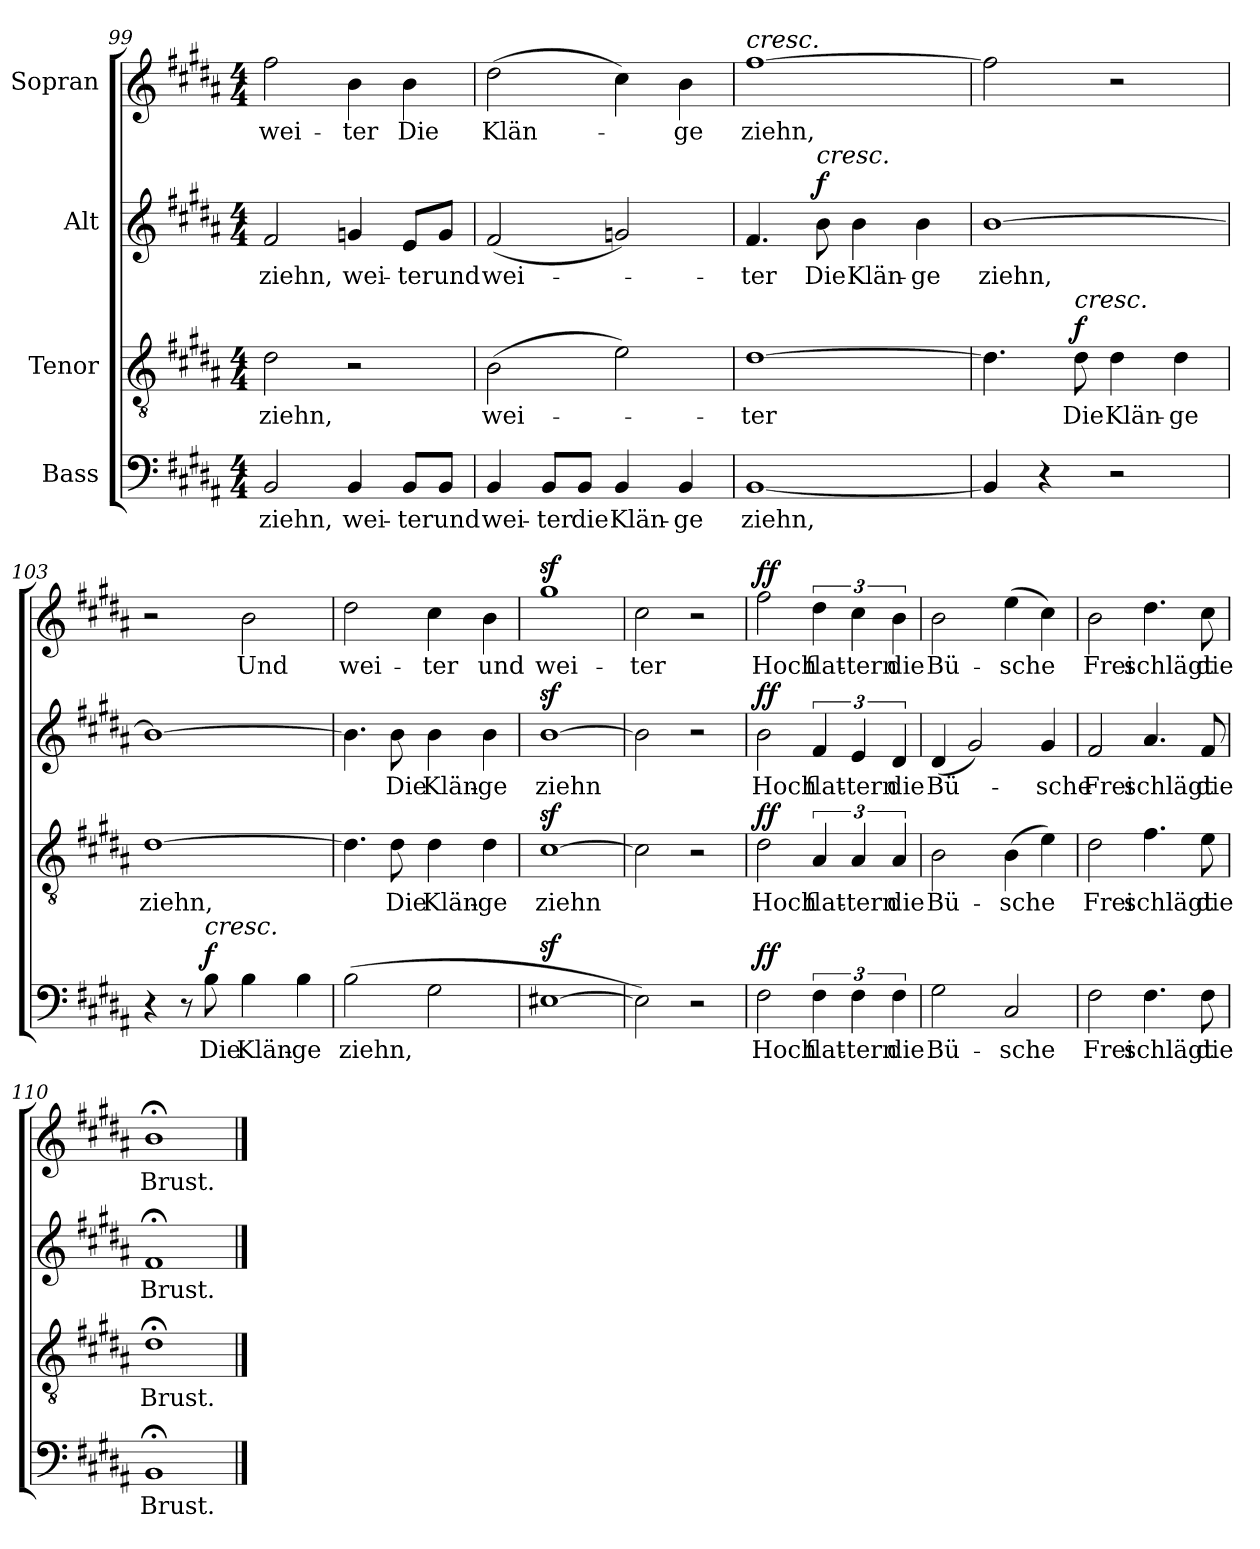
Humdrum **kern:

**kern	**text	**dynam	**kern	**text	**dynam	**kern	**text	**dynam	**kern	**text	**dynam
*part4	*part4	*part4	*part3	*part3	*part3	*part2	*part2	*part2	*part1	*part1	*part1
*staff4	*staff4	*staff4	*staff3	*staff3	*staff3	*staff2	*staff2	*staff2	*staff1	*staff1	*staff1
*I"Bass	*	*	*I"Tenor	*	*	*I"Alt	*	*	*I"Sopran	*	*
*clefF4	*	*	*clefGv2	*	*	*clefG2	*	*	*clefG2	*	*
*k[f#c#g#d#a#]	*	*	*k[f#c#g#d#a#]	*	*	*k[f#c#g#d#a#]	*	*	*k[f#c#g#d#a#]	*	*
*B:	*	*	*B:	*	*	*B:	*	*	*B:	*	*
*M4/4	*	*	*M4/4	*	*	*M4/4	*	*	*M4/4	*	*
=99	=99	=99	=99	=99	=99	=99	=99	=99	=99	=99	=99
!	!LO:LY:b	!	!	!LO:LY:b	!	!	!LO:LY:b	!	!	!LO:LY:b	!
2BB/	ziehn,	.	2d#\	ziehn,	.	2f#/	ziehn,	.	2ff#\	wei-	.
!	!LO:LY:b	!	!	!	!	!	!LO:LY:b	!	!	!LO:LY:b	!
4BB/	wei-	.	2r	.	.	4gn/	wei-	.	4b\	-ter	.
!	!LO:LY:b	!	!	!	!	!	!LO:LY:b	!	!	!LO:LY:b	!
8BB/L	-ter	.	.	.	.	8e/L	-ter	.	4b\	Die	.
!	!LO:LY:b	!	!	!	!	!	!LO:LY:b	!	!	!	!
8BB/J	und	.	.	.	.	8g/J	und	.	.	.	.
=100	=100	=100	=100	=100	=100	=100	=100	=100	=100	=100	=100
!	!LO:LY:b	!	!	!LO:LY:b	!	!	!LO:LY:b	!	!	!LO:LY:b	!
4BB/	wei-	.	(>2B\	wei-	.	(<2f#/	wei-	.	(>2dd#\	Klän-	.
!	!LO:LY:b	!	!	!	!	!	!	!	!	!	!
8BB/L	-ter	.	.	.	.	.	.	.	.	.	.
!	!LO:LY:b	!	!	!	!	!	!	!	!	!	!
8BB/J	die	.	.	.	.	.	.	.	.	.	.
!	!LO:LY:b	!	!	!	!	!	!	!	!	!	!
4BB/	Klän-	.	2e\)	.	.	2gn/)	.	.	4cc#\)	.	.
!	!LO:LY:b	!	!	!	!	!	!	!	!	!LO:LY:b	!
4BB/	-ge	.	.	.	.	.	.	.	4b\	-ge	.
!!LO:LB:g=z
=101	=101	=101	=101	=101	=101	=101	=101	=101	=101	=101	=101
!	!	!	!	!	!	!	!	!	!LO:TX:a:i:t=cresc.	!	!
!	!LO:LY:b	!	!	!LO:LY:b	!	!	!LO:LY:b	!	!	!LO:LY:b	!
[1BB	ziehn,	.	[1d#	-ter	.	4.f#/	-ter	.	[1ff#	ziehn,	.
!	!	!	!	!	!	!LO:TX:a:i:t=cresc.	!	!	!	!	!
!	!	!	!	!	!	!	!LO:LY:b	!LO:DY:b	!	!	!
.	.	.	.	.	.	8b\	Die	f	.	.	.
!	!	!	!	!	!	!	!LO:LY:b	!	!	!	!
.	.	.	.	.	.	4b\	Klän-	.	.	.	.
!	!	!	!	!	!	!	!LO:LY:b	!	!	!	!
.	.	.	.	.	.	4b\	-ge	.	.	.	.
=102	=102	=102	=102	=102	=102	=102	=102	=102	=102	=102	=102
!	!	!	!	!	!	!	!LO:LY:b	!	!	!	!
4BB/]	.	.	4.d#\]	.	.	[1b	ziehn,	.	2ff#\]	.	.
4r	.	.	.	.	.	.	.	.	.	.	.
!	!	!	!LO:TX:a:i:t=cresc.	!	!	!	!	!	!	!	!
!	!	!	!	!LO:LY:b	!LO:DY:b	!	!	!	!	!	!
.	.	.	8d#\	Die	f	.	.	.	.	.	.
!	!	!	!	!LO:LY:b	!	!	!	!	!	!	!
2r	.	.	4d#\	Klän-	.	.	.	.	2r	.	.
!	!	!	!	!LO:LY:b	!	!	!	!	!	!	!
.	.	.	4d#\	-ge	.	.	.	.	.	.	.
=103	=103	=103	=103	=103	=103	=103	=103	=103	=103	=103	=103
!	!	!	!	!LO:LY:b	!	!	!	!	!	!	!
4r	.	.	[1d#	ziehn,	.	1b_	.	.	2r	.	.
8r	.	.	.	.	.	.	.	.	.	.	.
!LO:TX:a:i:t=cresc.	!	!	!	!	!	!	!	!	!	!	!
!	!LO:LY:b	!LO:DY:b	!	!	!	!	!	!	!	!	!
8B\	Die	f	.	.	.	.	.	.	.	.	.
!	!LO:LY:b	!	!	!	!	!	!	!	!	!LO:LY:b	!
4B\	Klän-	.	.	.	.	.	.	.	2b\	Und	.
!	!LO:LY:b	!	!	!	!	!	!	!	!	!	!
4B\	-ge	.	.	.	.	.	.	.	.	.	.
=104	=104	=104	=104	=104	=104	=104	=104	=104	=104	=104	=104
!	!LO:LY:b	!	!	!	!	!	!	!	!	!LO:LY:b	!
(>2B\	ziehn,	.	4.d#\]	.	.	4.b\]	.	.	2dd#\	wei-	.
!	!	!	!	!LO:LY:b	!	!	!LO:LY:b	!	!	!	!
.	.	.	8d#\	Die	.	8b\	Die	.	.	.	.
!	!	!	!	!LO:LY:b	!	!	!LO:LY:b	!	!	!LO:LY:b	!
2G#\	.	.	4d#\	Klän-	.	4b\	Klän-	.	4cc#\	-ter	.
!	!	!	!	!LO:LY:b	!	!	!LO:LY:b	!	!	!LO:LY:b	!
.	.	.	4d#\	-ge	.	4b\	-ge	.	4b\	und	.
=105	=105	=105	=105	=105	=105	=105	=105	=105	=105	=105	=105
!	!	!	!	!LO:LY:b	!	!	!LO:LY:b	!	!	!LO:LY:b	!
[1E#Xz<	.	.	[1c#z<	ziehn	.	[1bz<	ziehn	.	1gg#z<	wei-	.
=106	=106	=106	=106	=106	=106	=106	=106	=106	=106	=106	=106
!	!	!	!	!	!	!	!	!	!	!LO:LY:b	!
2E#\])	.	.	2c#\]	.	.	2b\]	.	.	2cc#\	-ter	.
2r	.	.	2r	.	.	2r	.	.	2r	.	.
!!LO:PB:g=z
=107	=107	=107	=107	=107	=107	=107	=107	=107	=107	=107	=107
!	!LO:LY:b	!LO:DY:b	!	!LO:LY:b	!LO:DY:b	!	!LO:LY:b	!LO:DY:b	!	!LO:LY:b	!LO:DY:b
2F#\	Hoch	ff	2d#\	Hoch	ff	2b\	Hoch	ff	2ff#\	Hoch	ff
!	!LO:LY:b	!	!	!LO:LY:b	!	!	!LO:LY:b	!	!	!LO:LY:b	!
6F#\	flat-	.	6A#/	flat-	.	6f#/	flat-	.	6dd#\	flat-	.
!	!LO:LY:b	!	!	!LO:LY:b	!	!	!LO:LY:b	!	!	!LO:LY:b	!
6F#\	-tern	.	6A#/	-tern	.	6e/	-tern	.	6cc#\	-tern	.
!	!LO:LY:b	!	!	!LO:LY:b	!	!	!LO:LY:b	!	!	!LO:LY:b	!
6F#\	die	.	6A#/	die	.	6d#/	die	.	6b\	die	.
=108	=108	=108	=108	=108	=108	=108	=108	=108	=108	=108	=108
!	!LO:LY:b	!	!	!LO:LY:b	!	!	!LO:LY:b	!	!	!LO:LY:b	!
2G#\	Bü-	.	2B\	Bü-	.	(<4d#/	Bü-	.	2b\	Bü-	.
.	.	.	.	.	.	2g#/)	.	.	.	.	.
!	!LO:LY:b	!	!	!LO:LY:b	!	!	!	!	!	!LO:LY:b	!
2C#/	-sche	.	(>4B\	-sche	.	.	.	.	(>4ee\	-sche	.
!	!	!	!	!	!	!	!LO:LY:b	!	!	!	!
.	.	.	4e\)	.	.	4g#/	-sche	.	4cc#\)	.	.
=109	=109	=109	=109	=109	=109	=109	=109	=109	=109	=109	=109
!	!LO:LY:b	!	!	!LO:LY:b	!	!	!LO:LY:b	!	!	!LO:LY:b	!
2F#\	Frei	.	2d#\	Frei	.	2f#/	Frei	.	2b\	Frei	.
!	!LO:LY:b	!	!	!LO:LY:b	!	!	!LO:LY:b	!	!	!LO:LY:b	!
4.F#\	schlägt	.	4.f#\	schlägt	.	4.a#/	schlägt	.	4.dd#\	schlägt	.
!	!LO:LY:b	!	!	!LO:LY:b	!	!	!LO:LY:b	!	!	!LO:LY:b	!
8F#\	die	.	8e\	die	.	8f#/	die	.	8cc#\	die	.
=110	=110	=110	=110	=110	=110	=110	=110	=110	=110	=110	=110
!	!LO:LY:b	!	!	!LO:LY:b	!	!	!LO:LY:b	!	!	!LO:LY:b	!
1BB;	Brust.	.	1d#;<	Brust.	.	1f#;	Brust.	.	1b;<	Brust.	.
==	==	==	==	==	==	==	==	==	==	==	==
*-	*-	*-	*-	*-	*-	*-	*-	*-	*-	*-	*-
